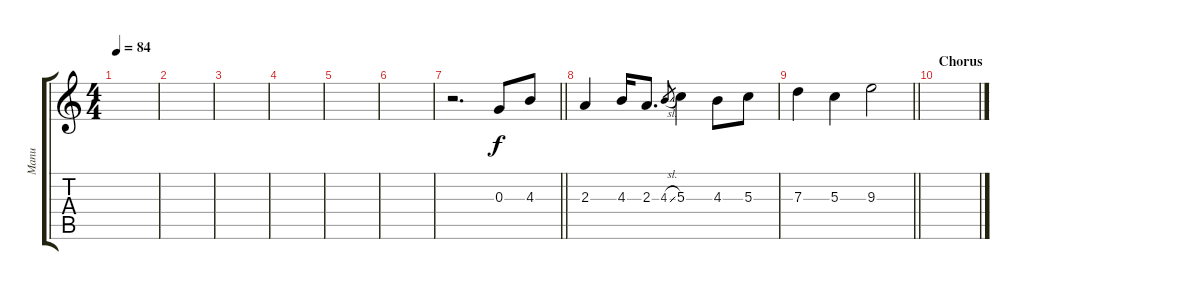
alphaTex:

\track ("Manu" "Manu") {instrument acousticguitarsteel}
\staff {score tabs}
\tuning (E4 B3 G3 D3 A2 E2) {hide}
\ts (4 4)
\tempo 84
\clef g2
\ks c
|
|
|
|
|
|
\barLineRight lightlight
r.2{d} 0.3.8 4.3.8 |
2.3.4 4.3.16 2.3.8{d} 4.3{sl}.8{gr} 5.3.4 4.3.8 5.3.8 |
\barLineRight lightlight
7.3.4 5.3.4 9.3.2 |
\section ("" "Chorus")
